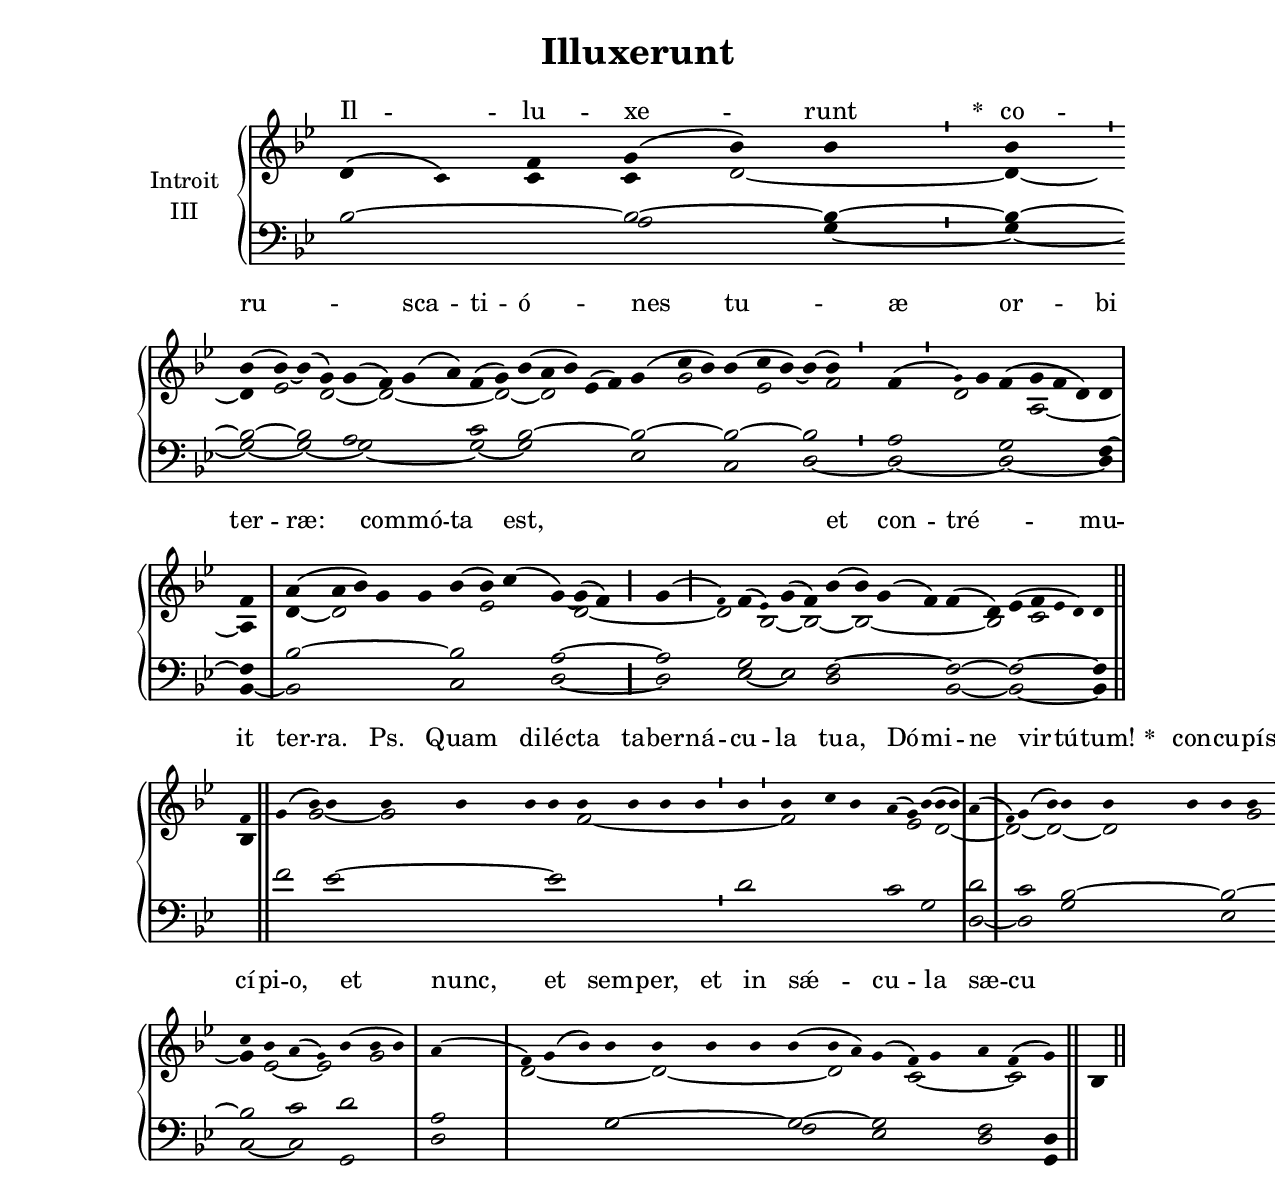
\version "2.18"
\include "gregorian.ly"
\include "noh2.ily"


%Page reference: page iii.302
%(volume.page)

global = {
 \key g \minor
 \cadenzaOn 
}

\header {
  title = \markup \center-column {"Illuxerunt" \vspace #1 }
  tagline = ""
  composer = ""
}

\paper {
 #(include-special-characters)
  oddHeaderMarkup = \markup \fill-line {
    \line {}
    \center-column {
      \on-the-fly #first-page     " "
      \on-the-fly #not-first-page "Illuxerunt"
    }
    \line { \on-the-fly #print-page-number-check-first \fromproperty #'page:page-number-string }
  }
  evenHeaderMarkup = \markup \fill-line {
    \line { \on-the-fly #print-page-number-check-first \fromproperty #'page:page-number-string }
    \center-column { "Illuxerunt" }
    \line {}
  }
}

chantText = \lyricmode {
Il -- lu -- xe -- runt 
\set stanza = " * " co -- ru -- _ sca -- ti -- ó -- _ nes tu -- æ _ or -- bi ter -- ræ: 
com -- mó -- ta est, _ _ _ 
et con -- tré -- _ mu -- it ter -- ra. Ps. 
Quam di -- lé -- cta ta -- ber -- ná -- cu -- la tu -- a, Dó -- mi -- ne vir -- tú -- tum! 
\set stanza = " * " 
con -- cu -- pí -- scit et dé -- fi -- cit á -- ni -- ma me -- a in á -- tri -- a Dó -- mi -- ni. 
Gló -- ri -- a Pa -- tri, et Fí -- li -- o, et Spi -- rí -- tu -- i San -- cto. 
\set stanza = " * " 
Sic -- ut e -- rat in prin -- cí -- pi -- o, et nunc, et sem -- per, 
et in sǽ -- cu -- la sæ -- cu -- ló -- rum. A -- men. }

chantMusic = {
\tieDown   d'4 ( \once \tweak #'font-size #-4 c' ) f'4 g'4 ( bes'4) bes'4 \divisioMinima
 bes'4 bes'4 ( bes'4) ~ bes'4 ( g'4) g'4 ( f'4) g'4 ( a'4) f'4 ( g'4) bes'4 ( a'4 bes'4) ees'4 ( f'4) g'4 ( c''4 bes'4) bes'4 ( c''4 bes'4) ~ bes'4 ( bes'4) \divisioMinima
 f'4 ( \once \tweak #'font-size #-4 g' ) g'4 f'4 ( g'4 f'4 d'4) d'4 \divisioMaxima
 f'4 a'4 ( a'4 bes'4) g'4 g'4 bes'4 ( bes'4) c''4 ( g'4) ~ g'4 ( f'4) \divisioMaior
 g'4 ( \once \tweak #'font-size #-4 f' ) f'4 ( \once \tweak #'font-size #-4 ees' ) g'4 ( f'4) bes'4 ( bes'4) g'4 ( f'4) f'4 ( d'4) ees'4 ( f'4 \tiny ees' d' 4) d'4 \finalis
 f'4 g'4 ( bes'4) bes'4 bes'4 bes'4 bes'4 bes'4 bes'4 bes'4 bes'4 bes'4 \divisioMinima
 bes'4 bes'4 c''4 bes'4 a'4 ( g'4) bes'4 ( bes'4 bes'4) \divisioMaxima
 a'4 ( \once \tweak #'font-size #-4 f' ) g'4 ( bes'4) bes'4 bes'4 bes'4 bes'4 bes'4 bes'4 bes'4 bes'4 bes'4 bes'4 bes'4 \divisioMinima
 bes'4 bes'4 bes'4 ( bes'4 a'4) g'4 ( f'4) g'4 a'4 f'4 ( g'4) \finalis
  f'4 g'4 ( bes'4) bes'4 bes'4 bes'4 bes'4 bes'4 bes'4 bes'4 \divisioMinima
 bes'4 bes'4 c''4 bes'4 bes'4 a'4 ( \once \tweak #'font-size #-4 g' ) bes'4 ( bes'4 bes'4) \divisioMaxima
 a'4 ( f'4) g'4 ( bes'4) bes'4 bes'4 bes'4 bes'4 bes'4 bes'4 bes'4 \divisioMinima
 bes'4 c''4 bes'4 a'4 ( \once \tweak #'font-size #-4 g' ) bes'4 ( bes'4 bes'4) \divisioMaxima
 a'4 ( f'4) g'4 ( bes'4) bes'4 bes'4 bes'4 bes'4 bes'4 ( bes'4 a'4) g'4 ( f'4) g'4 a'4 f'4 ( g'4) \finalis

}

altoMusic = {
d'4 \tiny c' \normalsize4 c'4 d'2 ~ d'4 ~ \divisioMinima
d'4 ees'2 d'2 ~ d'2*4/2 ~ d'2 ~ d'2*5/2 g'2*3/2 ees'2*3/2 f'2 \divisioMinima
d'2*3/2 a2*4/2 ~ a4 \divisioMaxima
d'4 ~ d'2*5/2 ees'2*3/2 d'2*3/2 ~ \divisioMaior
d'2 bes2 ~ bes2 ~ bes2*4/2 ~ bes2 c'2*4/2 bes4 \finalis
r4 g'2 ~ g'2*4/2 f'2*5/2 ~ \divisioMinima
f'2*4/2 ees'2 d'2*3/2 ~ \divisioMaxima
d'2 ~ d'2 ~ d'2*3/2 g'2*6/2 f'2 ~ \divisioMinima
f'2 ees'2*3/2 d'2 ~ d'2 ~ d'2 r4 g'2*3/2 f'2*3/2 ~ f'2*3/2 ~ \divisioMinima
f'2 g'2*3/2 ees'2 g'2*3/2 \divisioMaxima
d'2 ~ d'2 ~ d'2*4/2 g'2*3/2 ~ \divisioMinima
g'4 ees'2 ~ ees'2 g'2*3/2 \divisioMaxima
d'2*4/2 ~ d'2*4/2 ~ d'2*3/2 c'2*3/2 ~ c'2 bes4 \finalis
}

tenorMusic = {
bes2*3/2 ~ bes2 ~ bes4 ~ \divisioMinima
bes4 ~ bes2 ~ bes2 a2*4/2 c'2 bes2*5/2 ~ bes2*3/2 ~ bes2*3/2 ~ bes2 \divisioMinima
a2*3/2 g2*4/2 f4 ~ \divisioMaxima
f4 bes2*5/2 ~ bes2*3/2 a2*3/2 ~ \divisioMaior
a2 g2 ees2 f2*4/2 ~ f2 ~ f2*4/2 ~ f4 \finalis
r4 f'2 ees'2*4/2 ~ ees'2*5/2 \divisioMinima
d'2*4/2 c'2 g2*3/2 \divisioMaxima
d'2 c'2 bes2*3/2 ~ bes2*6/2 ~ bes2 ~ \divisioMinima
bes2 ~ bes2*3/2 a2 c'2 ~ c'4 bes4 r4 ees'2*3/2 ~ ees'2*3/2 d'2*3/2 ~ \divisioMinima
d'2 ees'2*3/2 ~ ees'2 d'2*3/2 ~ \divisioMaxima
d'2 c'2 bes2*4/2 ~ bes2*3/2 ~ \divisioMinima
bes4 ~ bes2 c'2 d'2*3/2 \divisioMaxima
a2*4/2 g2*4/2 ~ g2*3/2 ~ g2*3/2 f2 d4 \finalis
}

bassMusic = {
r2*3/2 a2 g4 ~ \divisioMinima
g4 ~ g2 ~ g2 ~ g2*4/2 ~ g2 ~ g2*5/2 ees2*3/2 c2*3/2 d2 ~ \divisioMinima
d2*3/2 ~ d2*4/2 ~ d4 \divisioMaxima
bes,4 ~ bes,2*5/2 c2*3/2 d2*3/2 ~ \divisioMaior
d2 ees2 ~ ees2 d2*4/2 bes,2 ~ bes,2*4/2 ~ bes,4 \finalis
r2*12/2 \divisioMinima
r2*9/2 \divisioMaxima
d2 ~ d2 g2*3/2 ees2*6/2 d2 ~ \divisioMinima
d2 c2*3/2 d2 ~ d2 g2 r2*12/2 c'2*3/2 ~ c'2 g2*3/2 \divisioMaxima
d2 ~ d2 g2*4/2 ees2*3/2 ~ \divisioMinima
ees4 c2 ~ c2 g,2*3/2 \divisioMaxima
d2*4/2 g2*4/2 f2*3/2 ees2*3/2 d2 g,4 \finalis
}

voiceLines = {
\voiceLineStyle


}

\score{
  <<
    \new GrandStaff <<
      \set GrandStaff.autoBeaming = ##f
      \set GrandStaff.instrumentName = \markup \center-column {
        "Introit"
        "III"
      }
      \new Staff = up <<
        \new Voice = "chant" {
          \voiceOne \global \chantMusic
        }
        \new Voice {
          \voiceTwo \global \altoMusic
        }
      >>

      \new Staff = down <<
        \clef bass
        \new Voice {
          \voiceOne \global \tenorMusic
        }
        \new Voice {
          \voiceTwo \global \bassMusic
        }
	\new Voice {
        \voiceThree \global \voiceLines
        }
      >>
    >>
    \new Lyrics \lyricsto chant {
      \chantText
    }
  >>
  \layout{
  }
  \midi{
    \tempo 4 = 125
  }
}
